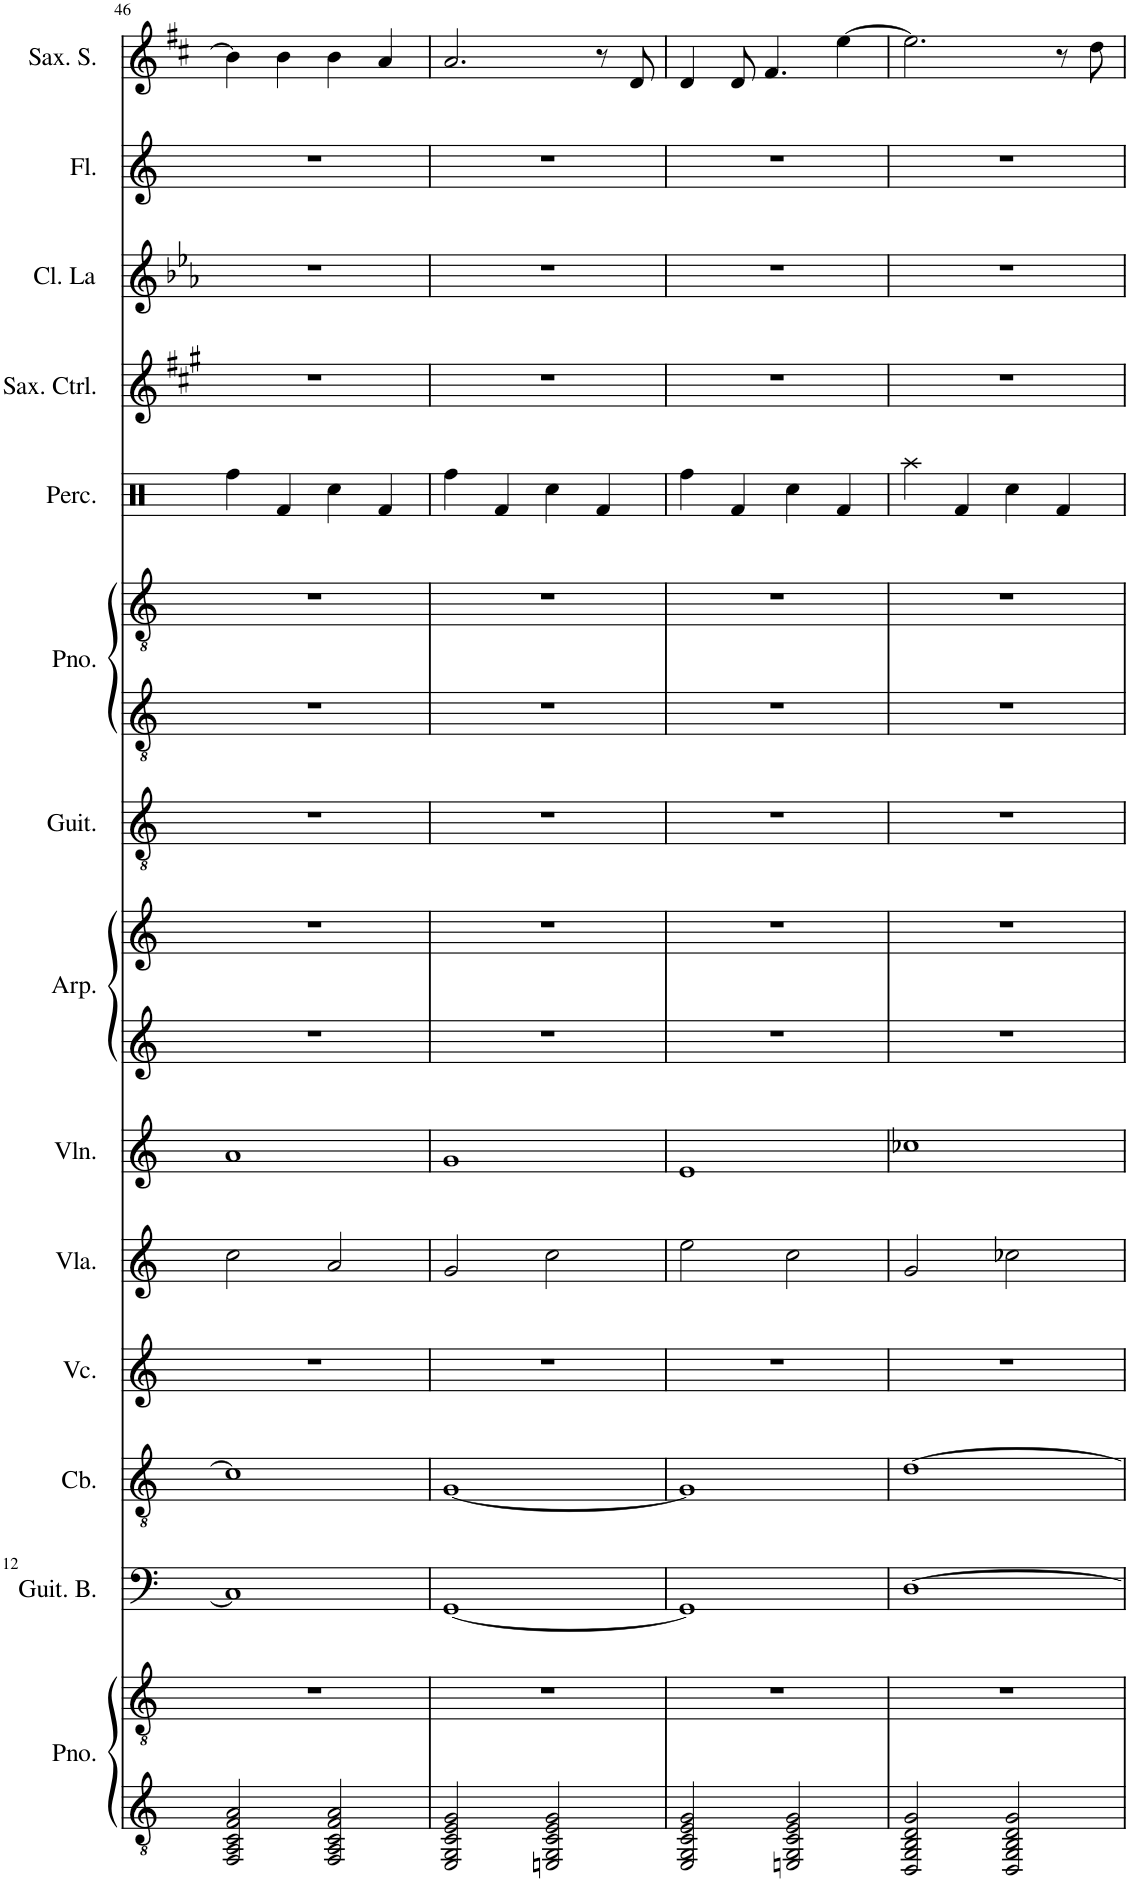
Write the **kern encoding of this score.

**kern	**kern	**kern	**kern	**kern	**kern	**kern	**kern	**kern	**kern	**kern	**kern	**kern	**kern	**kern	**kern	**kern
*part14	*part14	*part13	*part12	*part11	*part10	*part9	*part8	*part8	*part7	*part6	*part6	*part5	*part4	*part3	*part2	*part1
*staff17	*staff16	*staff15	*staff14	*staff13	*staff12	*staff11	*staff10	*staff9	*staff8	*staff7	*staff6	*staff5	*staff4	*staff3	*staff2	*staff1
*I"Piano	*	*I"Guitare Basse	*I"Contrabajo	*I"Violonchelo	*I"Viola	*I"Violín	*I"Arpa	*	*I"Guitarra acústica	*I"Piano	*	*I"Set de percusión	*I"Saxofón contralto	*I"Clarinete en La	*I"Flauta	*I"Saxophone Soprano
*I'Pno.	*	*I'Guit. B.	*I'Cb.	*I'Vc.	*I'Vla.	*I'Vln.	*I'Arp.	*	*I'Guit.	*I'Pno.	*	*I'Perc.	*I'Sax. Ctrl.	*I'Cl. La	*I'Fl.	*I'Sax. S.
!!LO:PB:g=z
*clefGv2	*clefGv2	*clefF4	*clefGv2	*clefG2	*clefG2	*clefG2	*clefG2	*clefG2	*clefGv2	*clefGv2	*clefGv2	*clefX	*clefG2	*clefG2	*clefG2	*clefG2
*	*	*Trd7c12	*Trd7c12	*	*	*	*	*	*	*	*	*	*Trd5c9	*Trd2c3	*	*Trd1c2
*k[]	*k[]	*k[]	*k[]	*k[]	*k[]	*k[]	*k[]	*k[]	*k[]	*k[]	*k[]	*k[]	*k[f#c#g#]	*k[b-e-a-]	*k[]	*k[f#c#]
*M4/4	*M4/4	*M4/4	*M4/4	*M4/4	*M4/4	*M4/4	*M4/4	*M4/4	*M4/4	*M4/4	*M4/4	*M4/4	*M4/4	*M4/4	*M4/4	*M4/4
=46	=46	=46	=46	=46	=46	=46	=46	=46	=46	=46	=46	=46	=46	=46	=46	=46
2FF/ 2AA/ 2C/ 2F/ 2A/	1r	1C]	1c]	1r	2cc\	1a	1r	1r	1r	1r	1r	4Rff\	1r	1r	1r	4b\]
.	.	.	.	.	.	.	.	.	.	.	.	4Rf/	.	.	.	4b\
2FF/ 2AA/ 2C/ 2F/ 2A/	.	.	.	.	2a/	.	.	.	.	.	.	4Rcc\	.	.	.	4b\
.	.	.	.	.	.	.	.	.	.	.	.	4Rf/	.	.	.	4a/
=47	=47	=47	=47	=47	=47	=47	=47	=47	=47	=47	=47	=47	=47	=47	=47	=47
2EE/ 2GG/ 2C/ 2E/ 2G/	1r	[1GG	[1G	1r	2g/	1g	1r	1r	1r	1r	1r	4Rff\	1r	1r	1r	2.a/
.	.	.	.	.	.	.	.	.	.	.	.	4Rf/	.	.	.	.
2EEn/ 2GG/ 2C/ 2E/ 2G/	.	.	.	.	2cc\	.	.	.	.	.	.	4Rcc\	.	.	.	.
.	.	.	.	.	.	.	.	.	.	.	.	4Rf/	.	.	.	8r
.	.	.	.	.	.	.	.	.	.	.	.	.	.	.	.	8d/
=48	=48	=48	=48	=48	=48	=48	=48	=48	=48	=48	=48	=48	=48	=48	=48	=48
2EE/ 2GG/ 2C/ 2E/ 2G/	1r	1GG]	1G]	1r	2ee\	1e	1r	1r	1r	1r	1r	4Rff\	1r	1r	1r	4d/
.	.	.	.	.	.	.	.	.	.	.	.	4Rf/	.	.	.	8d/
.	.	.	.	.	.	.	.	.	.	.	.	.	.	.	.	4.f#/
2EEn/ 2GG/ 2C/ 2E/ 2G/	.	.	.	.	2cc\	.	.	.	.	.	.	4Rcc\	.	.	.	.
.	.	.	.	.	.	.	.	.	.	.	.	4Rf/	.	.	.	[4ee\
=49	=49	=49	=49	=49	=49	=49	=49	=49	=49	=49	=49	=49	=49	=49	=49	=49
2DD/ 2GG/ 2BB/ 2D/ 2G/	1r	[1D	[1d	1r	2g/	1cc-X	1r	1r	1r	1r	1r	4Raa\	1r	1r	1r	2.ee\]
.	.	.	.	.	.	.	.	.	.	.	.	4Rf/	.	.	.	.
2DD/ 2GG/ 2BB/ 2D/ 2G/	.	.	.	.	2cc-X\	.	.	.	.	.	.	4Rcc\	.	.	.	.
.	.	.	.	.	.	.	.	.	.	.	.	4Rf/	.	.	.	8r
.	.	.	.	.	.	.	.	.	.	.	.	.	.	.	.	8dd\
=	=	=	=	=	=	=	=	=	=	=	=	=	=	=	=	=
*-	*-	*-	*-	*-	*-	*-	*-	*-	*-	*-	*-	*-	*-	*-	*-	*-
